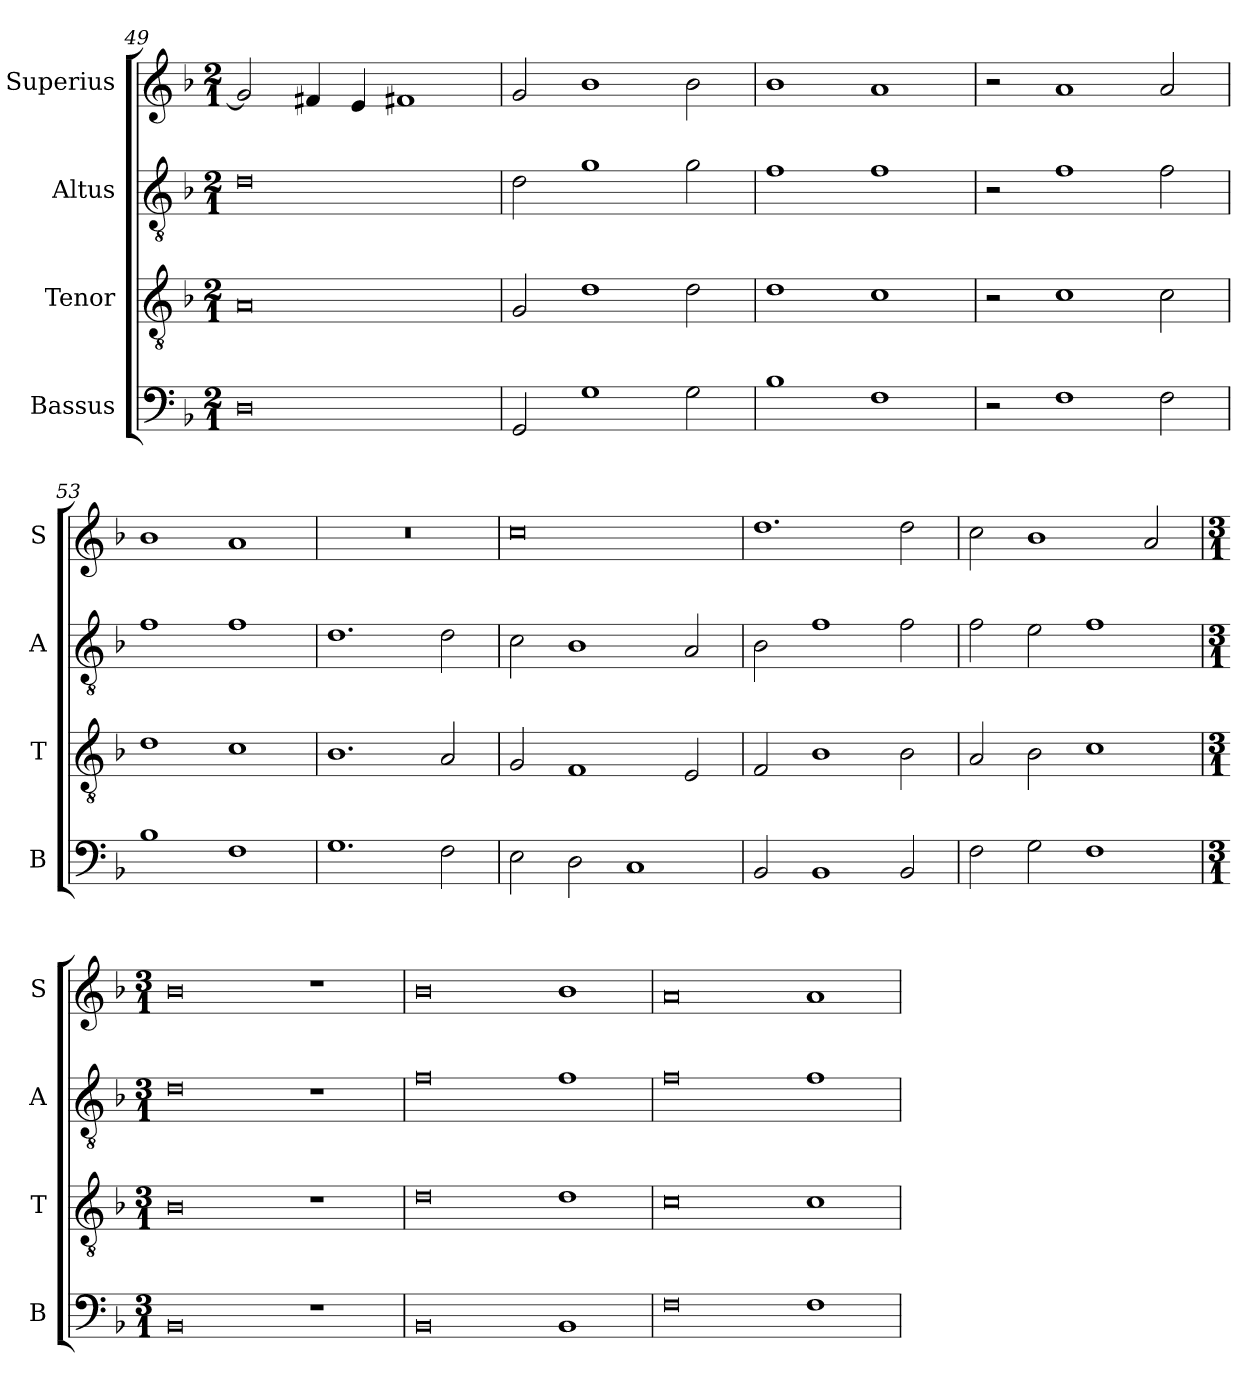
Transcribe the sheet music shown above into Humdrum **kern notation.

**kern	**kern	**kern	**kern
*part4	*part3	*part2	*part1
*staff4	*staff3	*staff2	*staff1
*I"Bassus	*I"Tenor	*I"Altus	*I"Superius
*I'B	*I'T	*I'A	*I'S
*clefF4	*clefGv2	*clefGv2	*clefG2
*k[b-]	*k[b-]	*k[b-]	*k[b-]
*F:	*F:	*F:	*F:
*M2/1	*M2/1	*M2/1	*M2/1
=49	=49	=49	=49
0D	0A	0d	2g]
.	.	.	4f#X
.	.	.	4e
.	.	.	1f#X
=50	=50	=50	=50
2GG	2G	2d	2g
1G	1d	1g	1b-
2G	2d	2g	2b-
=51	=51	=51	=51
1B-	1d	1f	1b-
1F	1c	1f	1a
=52	=52	=52	=52
2r	2r	2r	2r
1F	1c	1f	1a
2F	2c	2f	2a
=53	=53	=53	=53
1B-	1d	1f	1b-
1F	1c	1f	1a
=54	=54	=54	=54
1.G	1.B-	1.d	0r
2F	2A	2d	.
=55	=55	=55	=55
2E	2G	2c	0cc
2D	1F	1B-	.
1C	.	.	.
.	2E	2A	.
=56	=56	=56	=56
2BB-	2F	2B-	1.dd
1BB-	1B-	1f	.
2BB-	2B-	2f	2dd
=57	=57	=57	=57
2F	2A	2f	2cc
2G	2B-	2e	1b-
1F	1c	1f	.
.	.	.	2a
=	=	=	=
*M3/1	*M3/1	*M3/1	*M3/1
0BB-	0B-	0d	0b-
1r	1r	1r	1r
=58	=58	=58	=58
0BB-	0d	0f	0b-
1BB-	1d	1f	1b-
=59	=59	=59	=59
0F	0c	0f	0a
1F	1c	1f	1a
=	=	=	=
*-	*-	*-	*-
